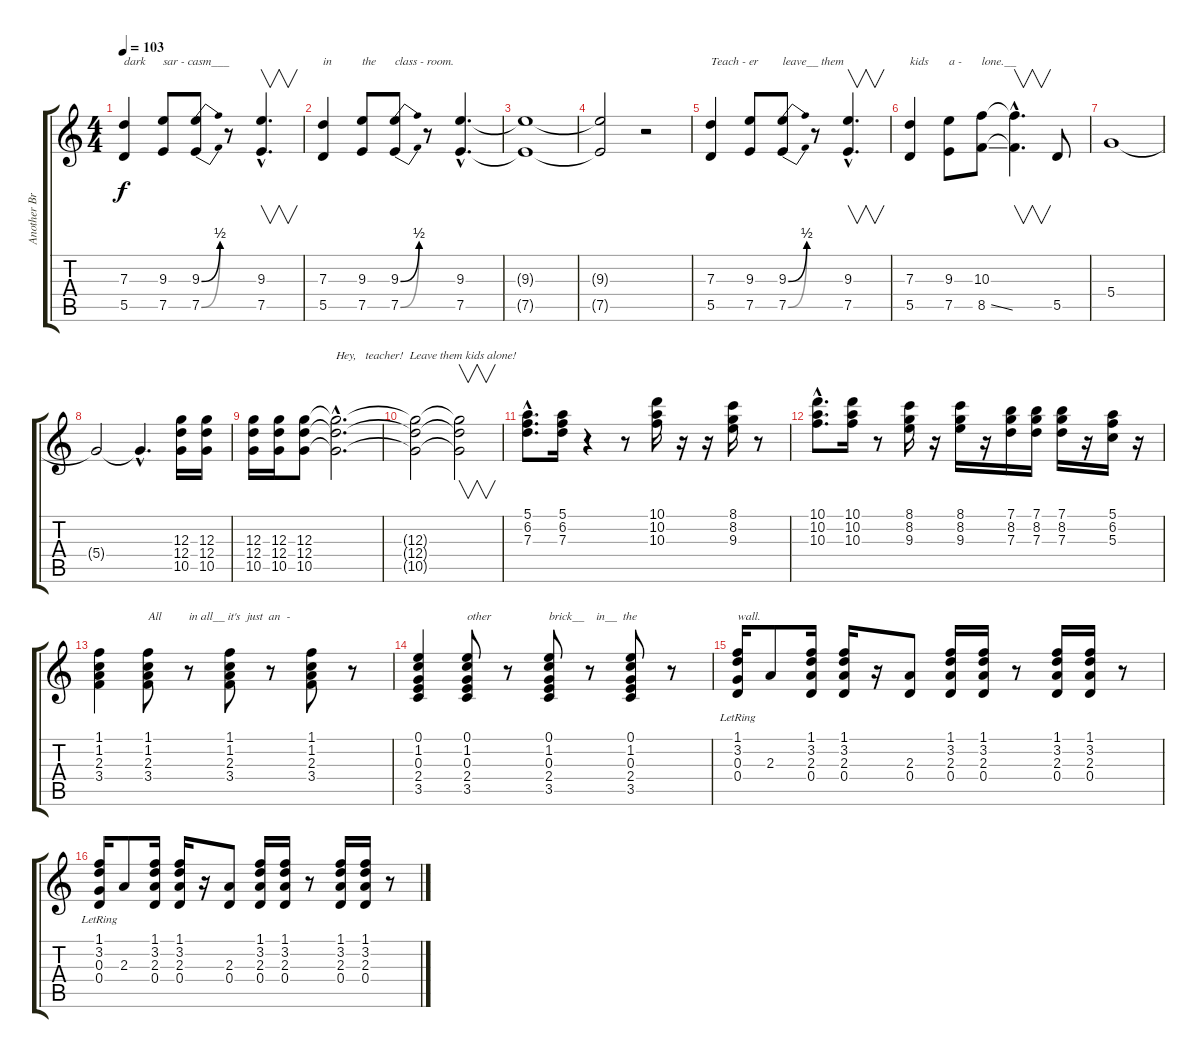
\track ("Another Brick Guitar 1" "Another Br") {instrument distortionguitar}
\staff {score tabs}
\tuning (E4 B3 G3 D3 A2 E2) {hide}
\ts (4 4)
\tempo 103
\clef g2
\ks c
(7.3 5.5).4{txt "dark" dy f} (9.3 7.5).8{txt "sar - casm___"} (9.3{be (bend 0 0 60 2)} 7.5{be (bend 0 0 60 2)}).8 r.8 (9.3{hac} 7.5{hac}).4{v d} |
(7.3 5.5).4{txt "in"} (9.3 7.5).8{txt "the"} (9.3{be (bend 0 0 60 2)} 7.5{be (bend 0 0 60 2)}).8{txt "class - room."} r.8 (9.3{hac} 7.5{hac}).4{d} |
(9.3{t} 7.5{t}).1 |
(9.3{t} 7.5{t}).2 r.2 |
(7.3 5.5).4{txt "Teach - er"} (9.3 7.5).8 (9.3{be (bend 0 0 60 2)} 7.5{be (bend 0 0 60 2)}).8{txt "leave__ them"} r.8 (9.3{hac} 7.5{hac}).4{v d} |
(7.3 5.5).4{txt "kids"} (9.3 7.5).8{txt "a -"} (10.3 8.5{ss}).8{txt "lone.__"} (10.3{hac t} 8.5{hac t}).4{v d} 5.5.8 |
5.4.1 |
5.4{t}.2 5.4{hac t}.4{d} (12.3 12.4 10.5).16 (12.3 12.4 10.5).16 |
(12.3 12.4 10.5).16 (12.3 12.4 10.5).16 (12.3 12.4 10.5).8 (12.3{hac t} 12.4{hac t} 10.5{hac t}).2{d txt "Hey,   teacher!  Leave them kids alone!"} |
(12.3{t} 12.4{t} 10.5{t}).2 (12.3{t} 12.4{t} 10.5{t}).2{v} |
(5.1{hac} 6.2{hac} 7.3{hac}).8{d} (5.1 6.2 7.3).16 r.4 r.8 (10.1 10.2 10.3).16 r.16 r.16 (8.1 8.2 9.3).16 r.8 |
(10.1{hac} 10.2{hac} 10.3{hac}).8{d} (10.1 10.2 10.3).16 r.8 (8.1 8.2 9.3).16 r.16 (8.1 8.2 9.3).16 r.16 (7.1 8.2 7.3).16 (7.1 8.2 7.3).16 (7.1 8.2 7.3).16 r.16 (5.1 6.2 5.3).16 r.16 |
(1.1 1.2 2.3 3.4).4 (1.1 1.2 2.3 3.4).8{txt "All"} r.8{txt "in all__ it's  just  an  -"} (1.1 1.2 2.3 3.4).8 r.8 (1.1 1.2 2.3 3.4).8 r.8 |
(0.1 1.2 0.3 2.4 3.5).4 (0.1 1.2 0.3 2.4 3.5).8{txt "other"} r.8 (0.1 1.2 0.3 2.4 3.5).8{txt "brick__    in__  the"} r.8 (0.1 1.2 0.3 2.4 3.5).8 r.8 |
(1.1 3.2 0.3{lr} 0.4).16{txt "wall."} 2.3.8 (1.1 3.2 2.3 0.4).16 (1.1 3.2 2.3 0.4).16 r.16 (2.3 0.4).8 (1.1 3.2 2.3 0.4).16 (1.1 3.2 2.3 0.4).16 r.8 (1.1 3.2 2.3 0.4).16 (1.1 3.2 2.3 0.4).16 r.8 |
(1.1 3.2 0.3{lr} 0.4).16 2.3.8 (1.1 3.2 2.3 0.4).16 (1.1 3.2 2.3 0.4).16 r.16 (2.3 0.4).8 (1.1 3.2 2.3 0.4).16 (1.1 3.2 2.3 0.4).16 r.8 (1.1 3.2 2.3 0.4).16 (1.1 3.2 2.3 0.4).16 r.8
